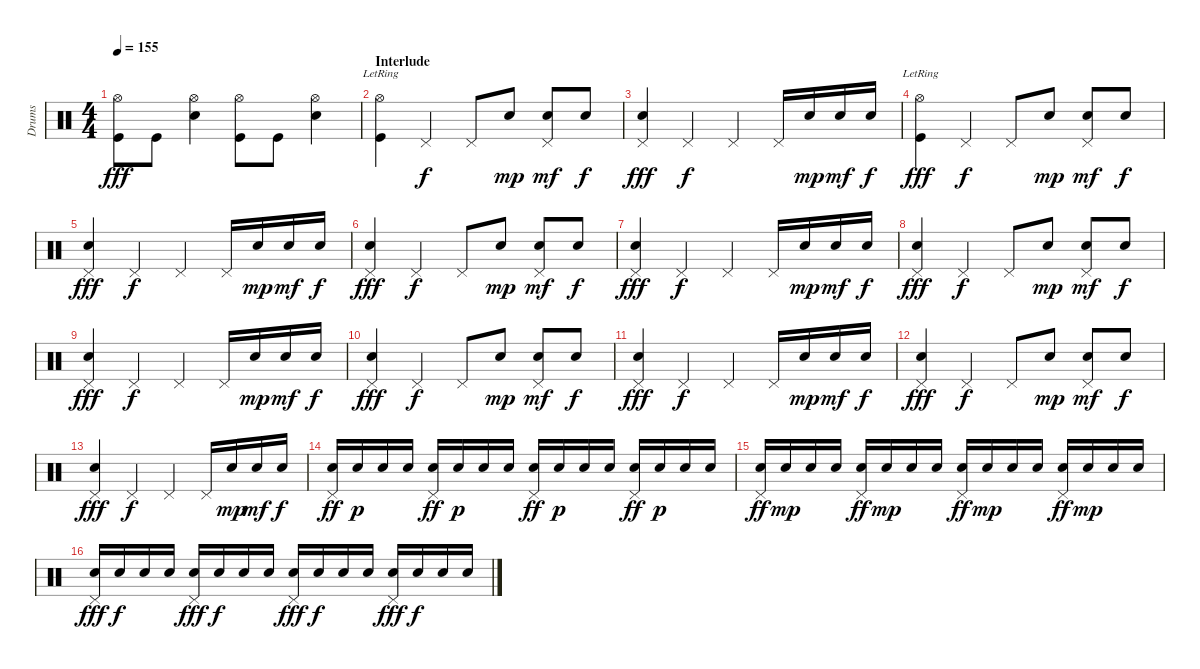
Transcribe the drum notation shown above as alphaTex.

\track ("Drums" "Drums") {instrument percussion}
\staff {score}
\articulation defaults
\ts (4 4)
\tempo 155
\clef neutral
\ks c
("Hi-Hat (open)" "Kick (hit)").8{dy fff} "Kick (hit)".8 ("Hi-Hat (open)" "Snare (hit) 2").4 ("Hi-Hat (open)" "Kick (hit)").8 "Kick (hit)".8 ("Hi-Hat (open)" "Snare (hit) 2").4 |
\section ("" "Interlude")
("Hi-Hat (open)"{lr} "Kick (hit)").4 "Pedal Hi-Hat (hit)".4{dy f} "Pedal Hi-Hat (hit)".8 "Snare (hit) 2".8{dy mp} ("Pedal Hi-Hat (hit)" "Snare (hit) 2").8{dy mf} "Snare (hit) 2".8{dy f} |
("Pedal Hi-Hat (hit)" "Snare (hit) 2").4{dy fff} "Pedal Hi-Hat (hit)".4{dy f} "Pedal Hi-Hat (hit)".4 "Pedal Hi-Hat (hit)".16 "Snare (hit) 2".16{dy mp} "Snare (hit) 2".16{dy mf} "Snare (hit) 2".16{dy f} |
("Hi-Hat (open)"{lr} "Kick (hit)").4{dy fff} "Pedal Hi-Hat (hit)".4{dy f} "Pedal Hi-Hat (hit)".8 "Snare (hit) 2".8{dy mp} ("Pedal Hi-Hat (hit)" "Snare (hit) 2").8{dy mf} "Snare (hit) 2".8{dy f} |
("Pedal Hi-Hat (hit)" "Snare (hit) 2").4{dy fff} "Pedal Hi-Hat (hit)".4{dy f} "Pedal Hi-Hat (hit)".4 "Pedal Hi-Hat (hit)".16 "Snare (hit) 2".16{dy mp} "Snare (hit) 2".16{dy mf} "Snare (hit) 2".16{dy f} |
("Pedal Hi-Hat (hit)" "Snare (hit) 2").4{dy fff} "Pedal Hi-Hat (hit)".4{dy f} "Pedal Hi-Hat (hit)".8 "Snare (hit) 2".8{dy mp} ("Pedal Hi-Hat (hit)" "Snare (hit) 2").8{dy mf} "Snare (hit) 2".8{dy f} |
("Pedal Hi-Hat (hit)" "Snare (hit) 2").4{dy fff} "Pedal Hi-Hat (hit)".4{dy f} "Pedal Hi-Hat (hit)".4 "Pedal Hi-Hat (hit)".16 "Snare (hit) 2".16{dy mp} "Snare (hit) 2".16{dy mf} "Snare (hit) 2".16{dy f} |
("Pedal Hi-Hat (hit)" "Snare (hit) 2").4{dy fff} "Pedal Hi-Hat (hit)".4{dy f} "Pedal Hi-Hat (hit)".8 "Snare (hit) 2".8{dy mp} ("Pedal Hi-Hat (hit)" "Snare (hit) 2").8{dy mf} "Snare (hit) 2".8{dy f} |
("Pedal Hi-Hat (hit)" "Snare (hit) 2").4{dy fff} "Pedal Hi-Hat (hit)".4{dy f} "Pedal Hi-Hat (hit)".4 "Pedal Hi-Hat (hit)".16 "Snare (hit) 2".16{dy mp} "Snare (hit) 2".16{dy mf} "Snare (hit) 2".16{dy f} |
("Pedal Hi-Hat (hit)" "Snare (hit) 2").4{dy fff} "Pedal Hi-Hat (hit)".4{dy f} "Pedal Hi-Hat (hit)".8 "Snare (hit) 2".8{dy mp} ("Pedal Hi-Hat (hit)" "Snare (hit) 2").8{dy mf} "Snare (hit) 2".8{dy f} |
("Pedal Hi-Hat (hit)" "Snare (hit) 2").4{dy fff} "Pedal Hi-Hat (hit)".4{dy f} "Pedal Hi-Hat (hit)".4 "Pedal Hi-Hat (hit)".16 "Snare (hit) 2".16{dy mp} "Snare (hit) 2".16{dy mf} "Snare (hit) 2".16{dy f} |
("Pedal Hi-Hat (hit)" "Snare (hit) 2").4{dy fff} "Pedal Hi-Hat (hit)".4{dy f} "Pedal Hi-Hat (hit)".8 "Snare (hit) 2".8{dy mp} ("Pedal Hi-Hat (hit)" "Snare (hit) 2").8{dy mf} "Snare (hit) 2".8{dy f} |
("Pedal Hi-Hat (hit)" "Snare (hit) 2").4{dy fff} "Pedal Hi-Hat (hit)".4{dy f} "Pedal Hi-Hat (hit)".4 "Pedal Hi-Hat (hit)".16 "Snare (hit) 2".16{dy mp} "Snare (hit) 2".16{dy mf} "Snare (hit) 2".16{dy f} |
("Pedal Hi-Hat (hit)" "Snare (hit) 2").16{dy ff} "Snare (hit) 2".16{dy p} "Snare (hit) 2".16 "Snare (hit) 2".16 ("Pedal Hi-Hat (hit)" "Snare (hit) 2").16{dy ff} "Snare (hit) 2".16{dy p} "Snare (hit) 2".16 "Snare (hit) 2".16 ("Pedal Hi-Hat (hit)" "Snare (hit) 2").16{dy ff} "Snare (hit) 2".16{dy p} "Snare (hit) 2".16 "Snare (hit) 2".16 ("Pedal Hi-Hat (hit)" "Snare (hit) 2").16{dy ff} "Snare (hit) 2".16{dy p} "Snare (hit) 2".16 "Snare (hit) 2".16 |
("Pedal Hi-Hat (hit)" "Snare (hit) 2").16{dy ff} "Snare (hit) 2".16{dy mp} "Snare (hit) 2".16 "Snare (hit) 2".16 ("Pedal Hi-Hat (hit)" "Snare (hit) 2").16{dy ff} "Snare (hit) 2".16{dy mp} "Snare (hit) 2".16 "Snare (hit) 2".16 ("Pedal Hi-Hat (hit)" "Snare (hit) 2").16{dy ff} "Snare (hit) 2".16{dy mp} "Snare (hit) 2".16 "Snare (hit) 2".16 ("Pedal Hi-Hat (hit)" "Snare (hit) 2").16{dy ff} "Snare (hit) 2".16{dy mp} "Snare (hit) 2".16 "Snare (hit) 2".16 |
("Pedal Hi-Hat (hit)" "Snare (hit) 2").16{dy fff} "Snare (hit) 2".16{dy f} "Snare (hit) 2".16 "Snare (hit) 2".16 ("Pedal Hi-Hat (hit)" "Snare (hit) 2").16{dy fff} "Snare (hit) 2".16{dy f} "Snare (hit) 2".16 "Snare (hit) 2".16 ("Pedal Hi-Hat (hit)" "Snare (hit) 2").16{dy fff} "Snare (hit) 2".16{dy f} "Snare (hit) 2".16 "Snare (hit) 2".16 ("Pedal Hi-Hat (hit)" "Snare (hit) 2").16{dy fff} "Snare (hit) 2".16{dy f} "Snare (hit) 2".16 "Snare (hit) 2".16
